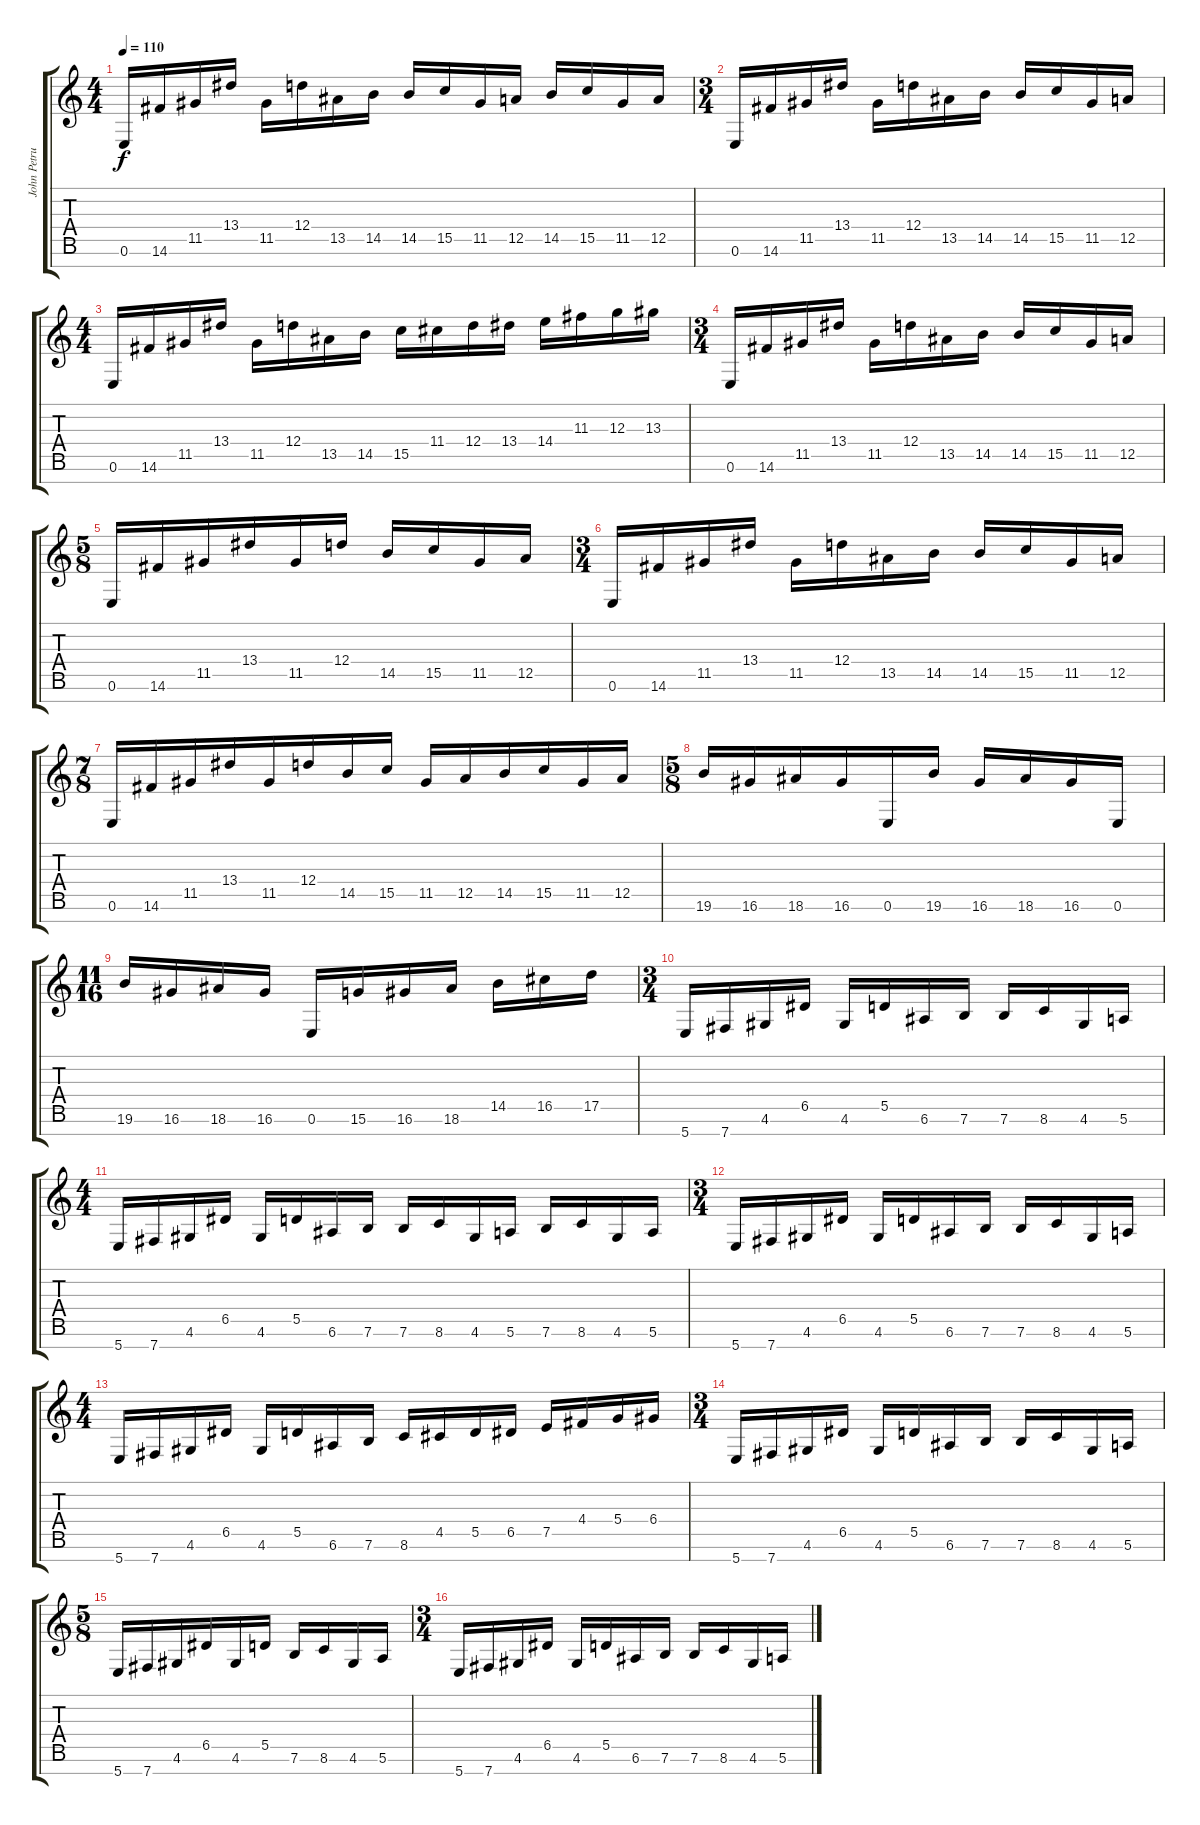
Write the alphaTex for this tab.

\track ("John Petrucci" "John Petru") {instrument overdrivenguitar}
\staff {score tabs}
\tuning (E4 B3 G3 D3 A2 E2 B1) {hide}
\ts (4 4)
\tempo 110
\clef g2
\ks c
0.6.16{dy f} 14.6.16 11.5.16 13.4.16 11.5.16 12.4.16 13.5.16 14.5.16 14.5.16 15.5.16 11.5.16 12.5.16 14.5.16 15.5.16 11.5.16 12.5.16 |
\ts (3 4)
0.6.16 14.6.16 11.5.16 13.4.16 11.5.16 12.4.16 13.5.16 14.5.16 14.5.16 15.5.16 11.5.16 12.5.16 |
\ts (4 4)
0.6.16 14.6.16 11.5.16 13.4.16 11.5.16 12.4.16 13.5.16 14.5.16 15.5.16 11.4.16 12.4.16 13.4.16 14.4.16 11.3.16 12.3.16 13.3.16 |
\ts (3 4)
0.6.16 14.6.16 11.5.16 13.4.16 11.5.16 12.4.16 13.5.16 14.5.16 14.5.16 15.5.16 11.5.16 12.5.16 |
\ts (5 8)
0.6.16 14.6.16 11.5.16 13.4.16 11.5.16 12.4.16 14.5.16 15.5.16 11.5.16 12.5.16 |
\ts (3 4)
0.6.16 14.6.16 11.5.16 13.4.16 11.5.16 12.4.16 13.5.16 14.5.16 14.5.16 15.5.16 11.5.16 12.5.16 |
\ts (7 8)
0.6.16 14.6.16 11.5.16 13.4.16 11.5.16 12.4.16 14.5.16 15.5.16 11.5.16 12.5.16 14.5.16 15.5.16 11.5.16 12.5.16 |
\ts (5 8)
19.6.16 16.6.16 18.6.16 16.6.16 0.6.16 19.6.16 16.6.16 18.6.16 16.6.16 0.6.16 |
\ts (11 16)
19.6.16 16.6.16 18.6.16 16.6.16 0.6.16 15.6.16 16.6.16 18.6.16 14.5.16 16.5.16 17.5.16 |
\ts (3 4)
5.7.16 7.7.16 4.6.16 6.5.16 4.6.16 5.5.16 6.6.16 7.6.16 7.6.16 8.6.16 4.6.16 5.6.16 |
\ts (4 4)
5.7.16 7.7.16 4.6.16 6.5.16 4.6.16 5.5.16 6.6.16 7.6.16 7.6.16 8.6.16 4.6.16 5.6.16 7.6.16 8.6.16 4.6.16 5.6.16 |
\ts (3 4)
5.7.16 7.7.16 4.6.16 6.5.16 4.6.16 5.5.16 6.6.16 7.6.16 7.6.16 8.6.16 4.6.16 5.6.16 |
\ts (4 4)
5.7.16 7.7.16 4.6.16 6.5.16 4.6.16 5.5.16 6.6.16 7.6.16 8.6.16 4.5.16 5.5.16 6.5.16 7.5.16 4.4.16 5.4.16 6.4.16 |
\ts (3 4)
5.7.16 7.7.16 4.6.16 6.5.16 4.6.16 5.5.16 6.6.16 7.6.16 7.6.16 8.6.16 4.6.16 5.6.16 |
\ts (5 8)
5.7.16 7.7.16 4.6.16 6.5.16 4.6.16 5.5.16 7.6.16 8.6.16 4.6.16 5.6.16 |
\ts (3 4)
5.7.16 7.7.16 4.6.16 6.5.16 4.6.16 5.5.16 6.6.16 7.6.16 7.6.16 8.6.16 4.6.16 5.6.16
